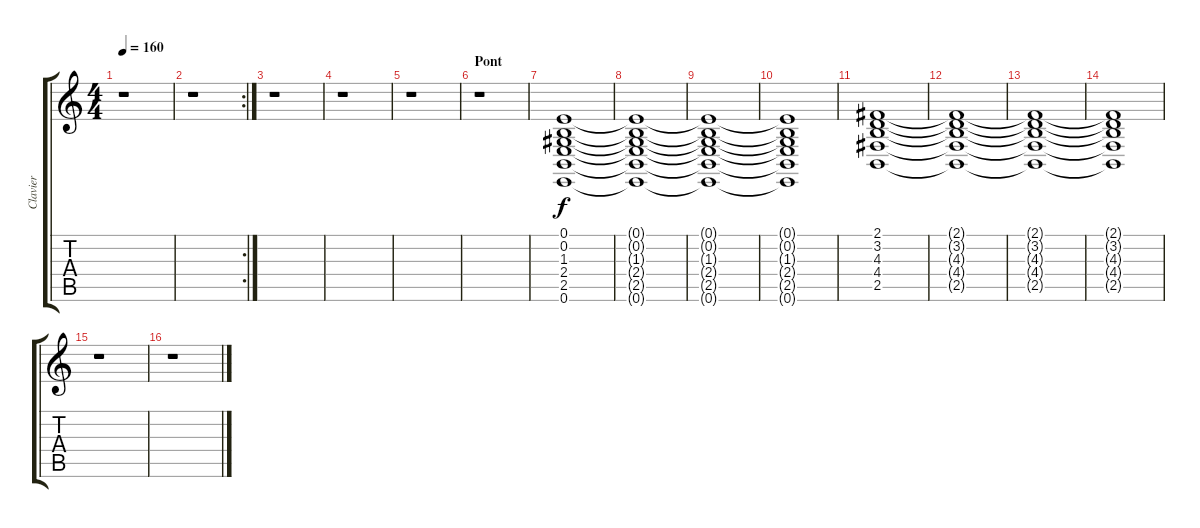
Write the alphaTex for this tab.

\track ("Clavier" "Clavier") {instrument pad2warm}
\staff {score tabs}
\tuning (E4 B3 G3 D3 A2 E2) {hide}
\ts (4 4)
\tempo 160
\clef g2
\ks c
r.1{dy f} |
\rc 2
r.1 |
r.1 |
r.1 |
r.1 |
\section ("" "Pont")
r.1 |
(0.1 0.2 1.3 2.4 2.5 0.6).1 |
(0.1{t} 0.2{t} 1.3{t} 2.4{t} 2.5{t} 0.6{t}).1 |
(0.1{t} 0.2{t} 1.3{t} 2.4{t} 2.5{t} 0.6{t}).1 |
(0.1{t} 0.2{t} 1.3{t} 2.4{t} 2.5{t} 0.6{t}).1 |
(2.1 3.2 4.3 4.4 2.5).1 |
(2.1{t} 3.2{t} 4.3{t} 4.4{t} 2.5{t}).1 |
(2.1{t} 3.2{t} 4.3{t} 4.4{t} 2.5{t}).1 |
(2.1{t} 3.2{t} 4.3{t} 4.4{t} 2.5{t}).1 |
r.1 |
r.1
